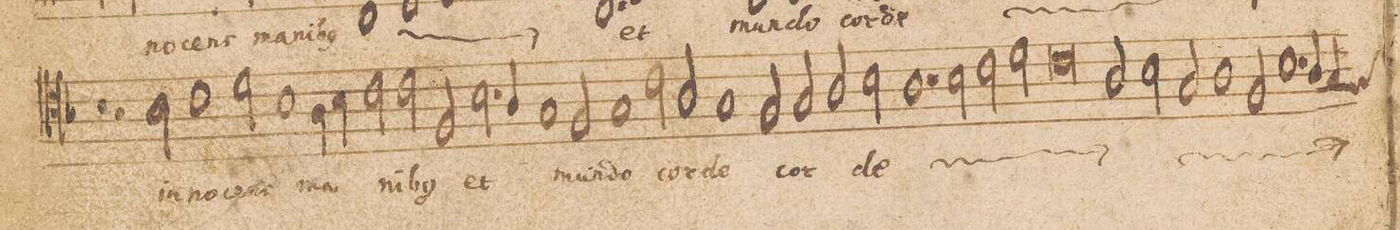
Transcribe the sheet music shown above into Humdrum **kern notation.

**kern	**text
*I"[ALTVS.]	*
*clefC4	*
*k[b-]	*
*met(c|)	*
*M2/1	*
1r	.
2r	.
2B-\	in-
=95-	=95-
1c	-no-
2d\	-cens
1B-\	ma-
=96-	=96-
4A\	.
4B-\	.
2c\	.
2c\	-ni-
=97-	=97-
2F/	-b(us)
2.B-\	et
4A/	.
1G/	mun-
=98-	=98-
2F/	.
1G	-do
=99-	=99-
2c\	cor-
2A/	.
1G	-de
=100-	=100-
2F/	cor-
2G/	.
2A/	.
2B-\	-de
=101-	=101-
*	*ij
1.A	et
2B-\	.
=102-	=102-
2c\	mun-
2d\	-do
0c	cor-
=103-	=103-
2A/	-de
2B-\	et
=104-	=104-
2G/	mun-
1A	.
2F/	-do
=105-	=105-
1.B-	cor-
4A/	.
*custos:F	*
4G/	.
=106-	=106-
*-	*-
